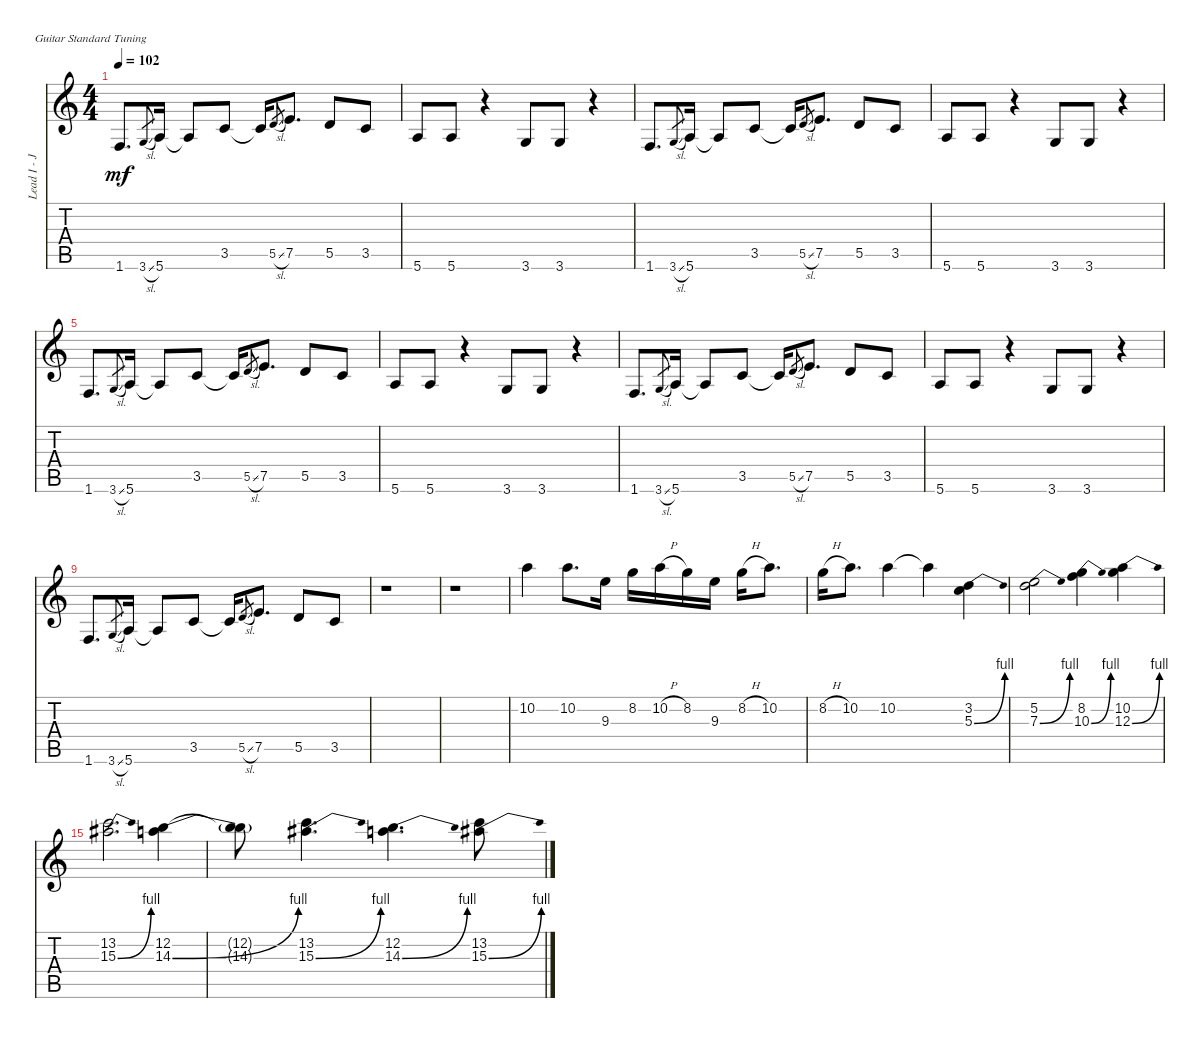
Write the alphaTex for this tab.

\defaultSystemsLayout 4
\bracketExtendMode nobrackets
\defaultBarNumberDisplay FirstOfSystem
\track ("Lead I - J. Page - Overdrive" "Lead I - J") {instrument overdrivenguitar}
\staff {score tabs}
\tuning (E4 B3 G3 D3 A2 E2)
\ts (4 4)
\tempo 102
\clef g2
\scale
0.333333
\ks aminor
1.6.8{d dy mf instrument overdrivenguitar} 3.6{sl}.8{gr} 5.6.16 5.6{t}.8 3.5.8 3.5{t}.16 5.5{sl}.8{gr} 7.5.8{d} 5.5.8 3.5.8 |
\scale
0.333333 5.6.8 5.6.8 r.4 3.6.8 3.6.8 r.4 |
\scale
0.333333 1.6.8{d} 3.6{sl}.8{gr} 5.6.16 5.6{t}.8 3.5.8 3.5{t}.16 5.5{sl}.8{gr} 7.5.8{d} 5.5.8 3.5.8 |
\scale
0.333333 5.6.8 5.6.8 r.4 3.6.8 3.6.8 r.4 |
\scale
0.333333 1.6.8{d} 3.6{sl}.8{gr} 5.6.16 5.6{t}.8 3.5.8 3.5{t}.16 5.5{sl}.8{gr} 7.5.8{d} 5.5.8 3.5.8 |
\scale
0.333333 5.6.8 5.6.8 r.4 3.6.8 3.6.8 r.4 |
\scale
0.333333 1.6.8{d} 3.6{sl}.8{gr} 5.6.16 5.6{t}.8 3.5.8 3.5{t}.16 5.5{sl}.8{gr} 7.5.8{d} 5.5.8 3.5.8 |
\scale
0.333333 5.6.8 5.6.8 r.4 3.6.8 3.6.8 r.4 |
\scale
0.333333 1.6.8{d} 3.6{sl}.8{gr} 5.6.16 5.6{t}.8 3.5.8 3.5{t}.16 5.5{sl}.8{gr} 7.5.8{d} 5.5.8 3.5.8 |
\scale
0.333333 r.1 |
\scale
0.333333 r.1 |
\scale
0.333333 10.2.4 10.2.8{d} 9.3.16 8.2.16 10.2{h}.16 8.2.16 9.3.16 8.2{h}.16 10.2.8{d} |
\scale
0.333333 8.2{h}.16 10.2.8{d} 10.2.4 10.2{t}.4 (3.2 5.3{be (bend 0 0 15 4)}).4 |
\scale
0.333333 (5.2 7.3{be (bend 0 0 15 4)}).2 (8.2 10.3{be (bend 0 0 15 4)}).4 (10.2 12.3{be (bend 0 0 15 4)}).4 |
\scale
0.333333 (13.2 15.3{be (bend 0 0 15 4) acc #}).2{d} (12.2 14.3{be (bend 0 0 15 4)}).4 |
\scale
0.333333 (12.2{t} 14.3{t}).8 (13.2 15.3{be (bend 0 0 15 4) acc #}).4{d} (12.2 14.3{be (bend 0 0 15 4)}).4{d} (13.2 15.3{be (bend 0 0 15 4) acc #}).8
